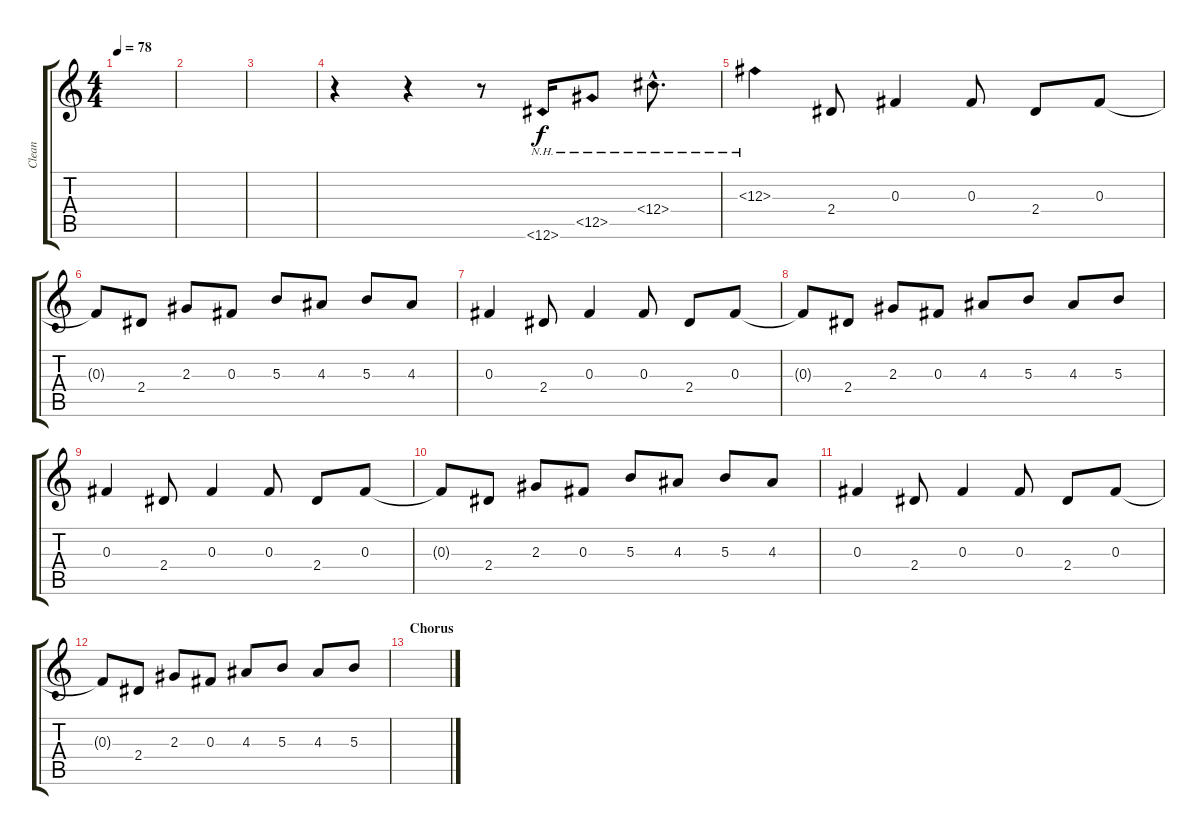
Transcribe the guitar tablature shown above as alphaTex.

\track ("Clean" "Clean") {instrument electricguitarclean}
\staff {score tabs}
\tuning (Eb4 Bb3 Gb3 Db3 Ab2 Eb2) {hide}
\ts (4 4)
\tempo 78
\clef g2
\ks c
|
|
|
r.4 r.4 r.8 12.6{nh}.16 12.5{nh}.8 12.4{nh hac}.8{d} |
12.3{nh}.4 2.4.8 0.3.4 0.3.8 2.4.8 0.3.8 |
0.3{t}.8 2.4.8 2.3.8 0.3.8 5.3.8 4.3.8 5.3.8 4.3.8 |
0.3.4 2.4.8 0.3.4 0.3.8 2.4.8 0.3.8 |
0.3{t}.8 2.4.8 2.3.8 0.3.8 4.3.8 5.3.8 4.3.8 5.3.8 |
0.3.4 2.4.8 0.3.4 0.3.8 2.4.8 0.3.8 |
0.3{t}.8 2.4.8 2.3.8 0.3.8 5.3.8 4.3.8 5.3.8 4.3.8 |
0.3.4 2.4.8 0.3.4 0.3.8 2.4.8 0.3.8 |
0.3{t}.8 2.4.8 2.3.8 0.3.8 4.3.8 5.3.8 4.3.8 5.3.8 |
\section ("" "Chorus")
